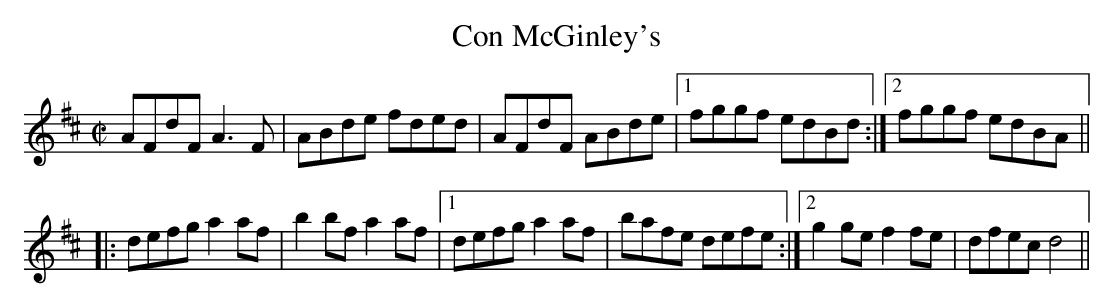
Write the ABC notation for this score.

X:1
T:Con McGinley's
M:C|
K:D
AFdF A3F|ABde fded|AFdF ABde|1 fggf edBd:|2 fggf edBA||
|:defg a2af|b2bf a2af|1 defg a2af|bafe defe:|2 g2ge f2fe|dfec d4||
